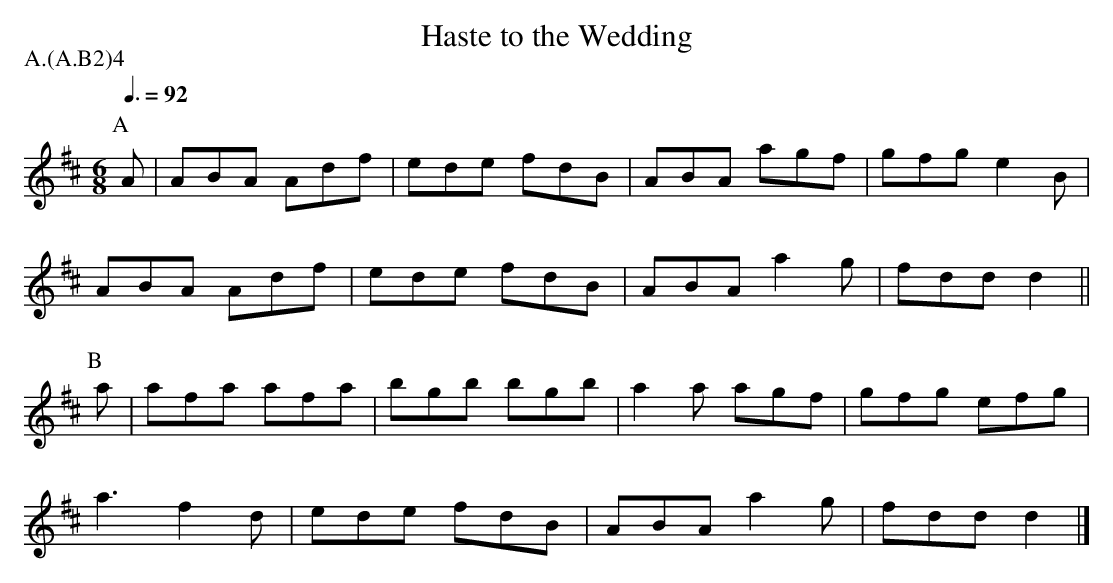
X:1
T:Haste to the Wedding
P:A.(A.B2)4
Q:3/8=92
M:6/8
L:1/8
K:Dmaj
P:A
A |\
ABA Adf | ede fdB | ABA agf | gfg e2 B |
ABA Adf | ede fdB | ABA a2 g | fdd d2 ||
P:B
a |\
afa afa | bgb bgb | a2 a agf | gfg efg |
a3 f2 d | ede fdB | ABA a2 g | fdd d2 |]
